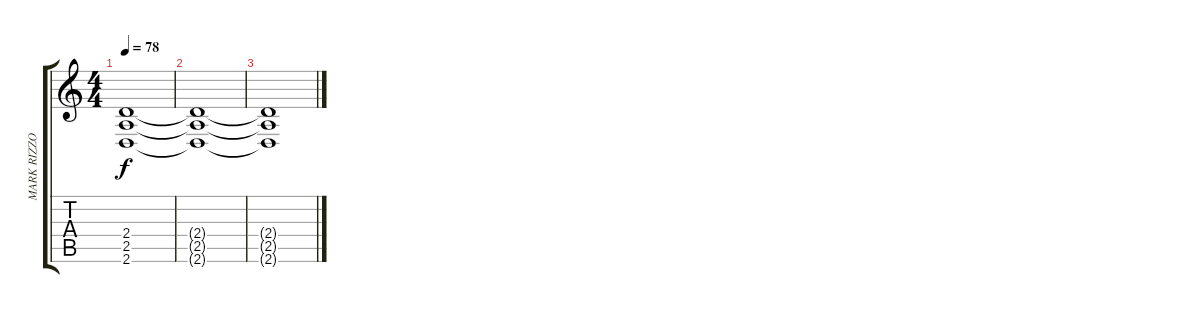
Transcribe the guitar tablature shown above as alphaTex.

\track ("MARK RIZZO" "MARK RIZZO") {instrument distortionguitar}
\staff {score tabs}
\tuning (D4 A3 F3 C3 G2 C2) {hide}
\ts (4 4)
\tempo 78
\clef g2
\ks c
(2.4{t} 2.5{t} 2.6{t}).1{dy f} |
(2.4{t} 2.5{t} 2.6{t}).1 |
(2.4{t} 2.5{t} 2.6{t}).1
